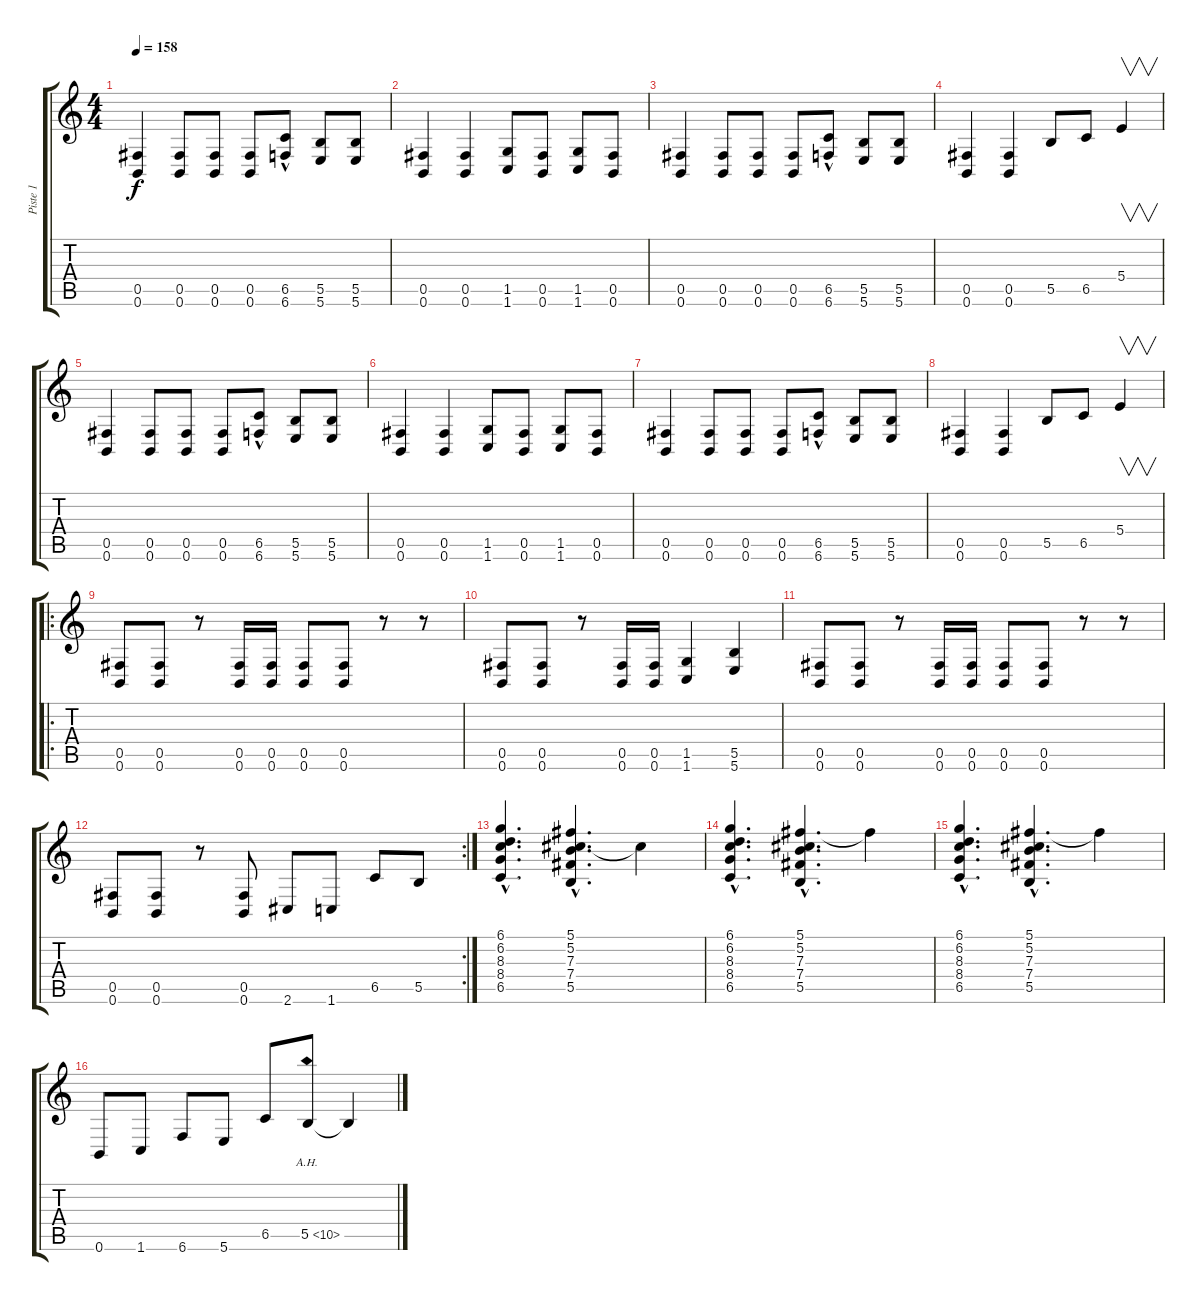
\track ("Piste 1" "Piste 1") {instrument distortionguitar}
\staff {score tabs}
\tuning (Db4 Ab3 E3 B2 Gb2 B1) {hide}
\ts (4 4)
\tempo 158
\clef g2
\ks c
(0.5 0.6).4{dy f} (0.5 0.6).8 (0.5 0.6).8 (0.5 0.6).8 (6.5 6.6{hac}).8 (5.5 5.6).8 (5.5 5.6).8 |
(0.5 0.6).4 (0.5 0.6).4 (1.5 1.6).8 (0.5 0.6).8 (1.5 1.6).8 (0.5 0.6).8 |
(0.5 0.6).4 (0.5 0.6).8 (0.5 0.6).8 (0.5 0.6).8 (6.5 6.6{hac}).8 (5.5 5.6).8 (5.5 5.6).8 |
(0.5 0.6).4 (0.5 0.6).4 5.5.8 6.5.8 5.4.4{v} |
(0.5 0.6).4 (0.5 0.6).8 (0.5 0.6).8 (0.5 0.6).8 (6.5 6.6{hac}).8 (5.5 5.6).8 (5.5 5.6).8 |
(0.5 0.6).4 (0.5 0.6).4 (1.5 1.6).8 (0.5 0.6).8 (1.5 1.6).8 (0.5 0.6).8 |
(0.5 0.6).4 (0.5 0.6).8 (0.5 0.6).8 (0.5 0.6).8 (6.5 6.6{hac}).8 (5.5 5.6).8 (5.5 5.6).8 |
(0.5 0.6).4 (0.5 0.6).4 5.5.8 6.5.8 5.4.4{v} |
\ro
(0.5 0.6).8 (0.5 0.6).8 r.8 (0.5 0.6).16 (0.5 0.6).16 (0.5 0.6).8 (0.5 0.6).8 r.8 r.8 |
(0.5 0.6).8 (0.5 0.6).8 r.8 (0.5 0.6).16 (0.5 0.6).16 (1.5 1.6).4 (5.5 5.6).4 |
(0.5 0.6).8 (0.5 0.6).8 r.8 (0.5 0.6).16 (0.5 0.6).16 (0.5 0.6).8 (0.5 0.6).8 r.8 r.8 |
\rc 2
(0.5 0.6).8 (0.5 0.6).8 r.8 (0.5 0.6).8 2.6.8 1.6.8 6.5.8 5.5.8 |
(6.1{hac} 6.2 8.3{hac} 8.4{hac} 6.5{hac}).4{d} (5.1{hac} 5.2{hac} 7.3{hac} 7.4{hac} 5.5{hac}).4{d} 5.2{t}.4 |
(6.1{hac} 6.2{hac} 8.3{hac} 8.4{hac} 6.5{hac}).4{d} (5.1{hac} 5.2{hac} 7.3{hac} 7.4{hac} 5.5{hac}).4{d} 5.1{t}.4 |
(6.1{hac} 6.2{hac} 8.3{hac} 8.4{hac} 6.5{hac}).4{d} (5.1{hac} 5.2{hac} 7.3{hac} 7.4{hac} 5.5{hac}).4{d} 5.1{t}.4 |
0.6.8 1.6.8 6.6.8 5.6.8 6.5.8 5.5{ah 5}.8 5.5{t}.4
